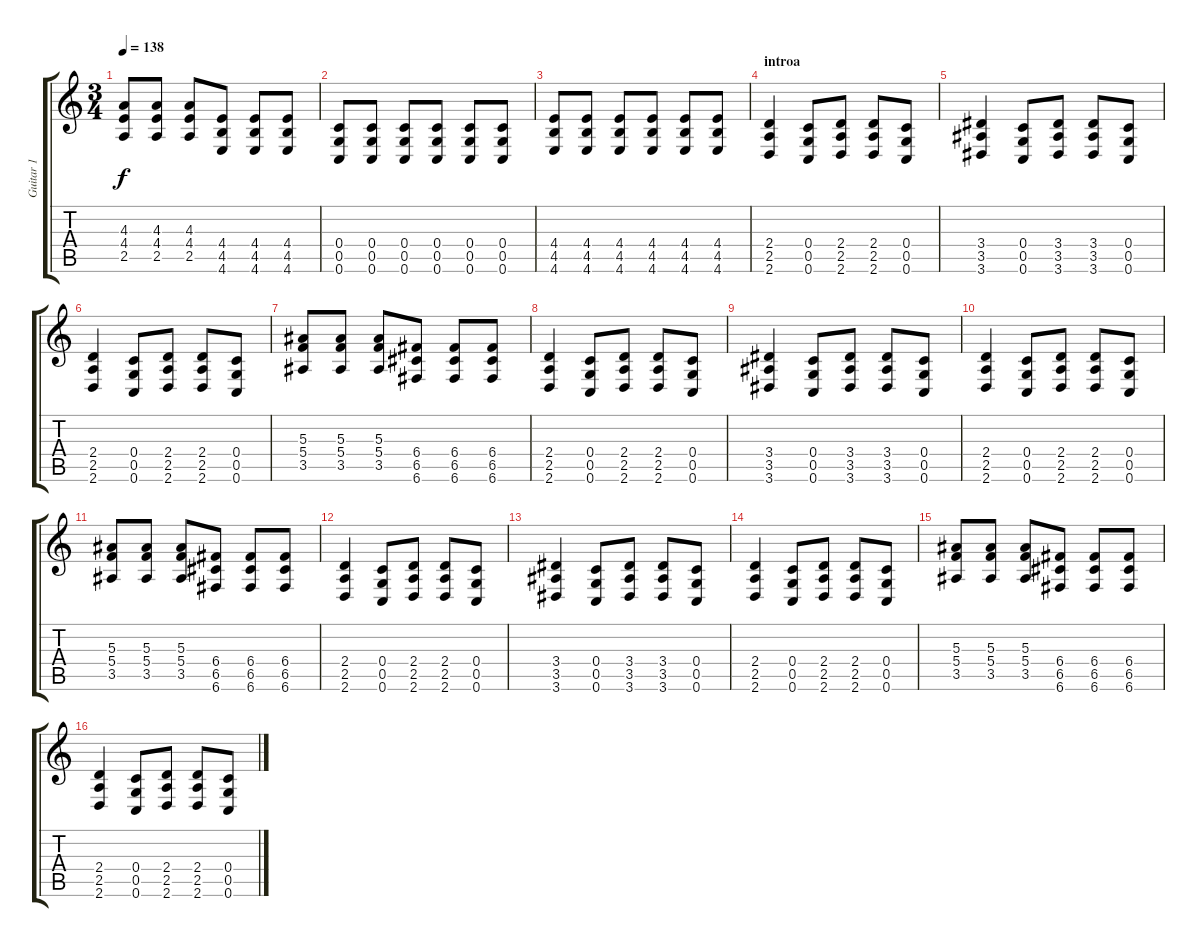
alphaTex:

\track ("Guitar 1" "Guitar 1") {instrument overdrivenguitar}
\staff {score tabs}
\tuning (D4 A3 F3 C3 G2 C2) {hide}
\ts (3 4)
\tempo 138
\clef g2
\ks c
(4.3 4.4 2.5).8{dy f} (4.3 4.4 2.5).8 (4.3 4.4 2.5).8 (4.4 4.5 4.6).8 (4.4 4.5 4.6).8 (4.4 4.5 4.6).8 |
(0.4 0.5 0.6).8 (0.4 0.5 0.6).8 (0.4 0.5 0.6).8 (0.4 0.5 0.6).8 (0.4 0.5 0.6).8 (0.4 0.5 0.6).8 |
(4.4 4.5 4.6).8 (4.4 4.5 4.6).8 (4.4 4.5 4.6).8 (4.4 4.5 4.6).8 (4.4 4.5 4.6).8 (4.4 4.5 4.6).8 |
\section ("" "introa")
(2.4 2.5 2.6).4 (0.4 0.5 0.6).8 (2.4 2.5 2.6).8 (2.4 2.5 2.6).8 (0.4 0.5 0.6).8 |
(3.4 3.5 3.6).4 (0.4 0.5 0.6).8 (3.4 3.5 3.6).8 (3.4 3.5 3.6).8 (0.4 0.5 0.6).8 |
(2.4 2.5 2.6).4 (0.4 0.5 0.6).8 (2.4 2.5 2.6).8 (2.4 2.5 2.6).8 (0.4 0.5 0.6).8 |
(5.3 5.4 3.5).8 (5.3 5.4 3.5).8 (5.3 5.4 3.5).8 (6.4 6.5 6.6).8 (6.4 6.5 6.6).8 (6.4 6.5 6.6).8 |
(2.4 2.5 2.6).4 (0.4 0.5 0.6).8 (2.4 2.5 2.6).8 (2.4 2.5 2.6).8 (0.4 0.5 0.6).8 |
(3.4 3.5 3.6).4 (0.4 0.5 0.6).8 (3.4 3.5 3.6).8 (3.4 3.5 3.6).8 (0.4 0.5 0.6).8 |
(2.4 2.5 2.6).4 (0.4 0.5 0.6).8 (2.4 2.5 2.6).8 (2.4 2.5 2.6).8 (0.4 0.5 0.6).8 |
(5.3 5.4 3.5).8 (5.3 5.4 3.5).8 (5.3 5.4 3.5).8 (6.4 6.5 6.6).8 (6.4 6.5 6.6).8 (6.4 6.5 6.6).8 |
(2.4 2.5 2.6).4 (0.4 0.5 0.6).8 (2.4 2.5 2.6).8 (2.4 2.5 2.6).8 (0.4 0.5 0.6).8 |
(3.4 3.5 3.6).4 (0.4 0.5 0.6).8 (3.4 3.5 3.6).8 (3.4 3.5 3.6).8 (0.4 0.5 0.6).8 |
(2.4 2.5 2.6).4 (0.4 0.5 0.6).8 (2.4 2.5 2.6).8 (2.4 2.5 2.6).8 (0.4 0.5 0.6).8 |
(5.3 5.4 3.5).8 (5.3 5.4 3.5).8 (5.3 5.4 3.5).8 (6.4 6.5 6.6).8 (6.4 6.5 6.6).8 (6.4 6.5 6.6).8 |
(2.4 2.5 2.6).4 (0.4 0.5 0.6).8 (2.4 2.5 2.6).8 (2.4 2.5 2.6).8 (0.4 0.5 0.6).8
